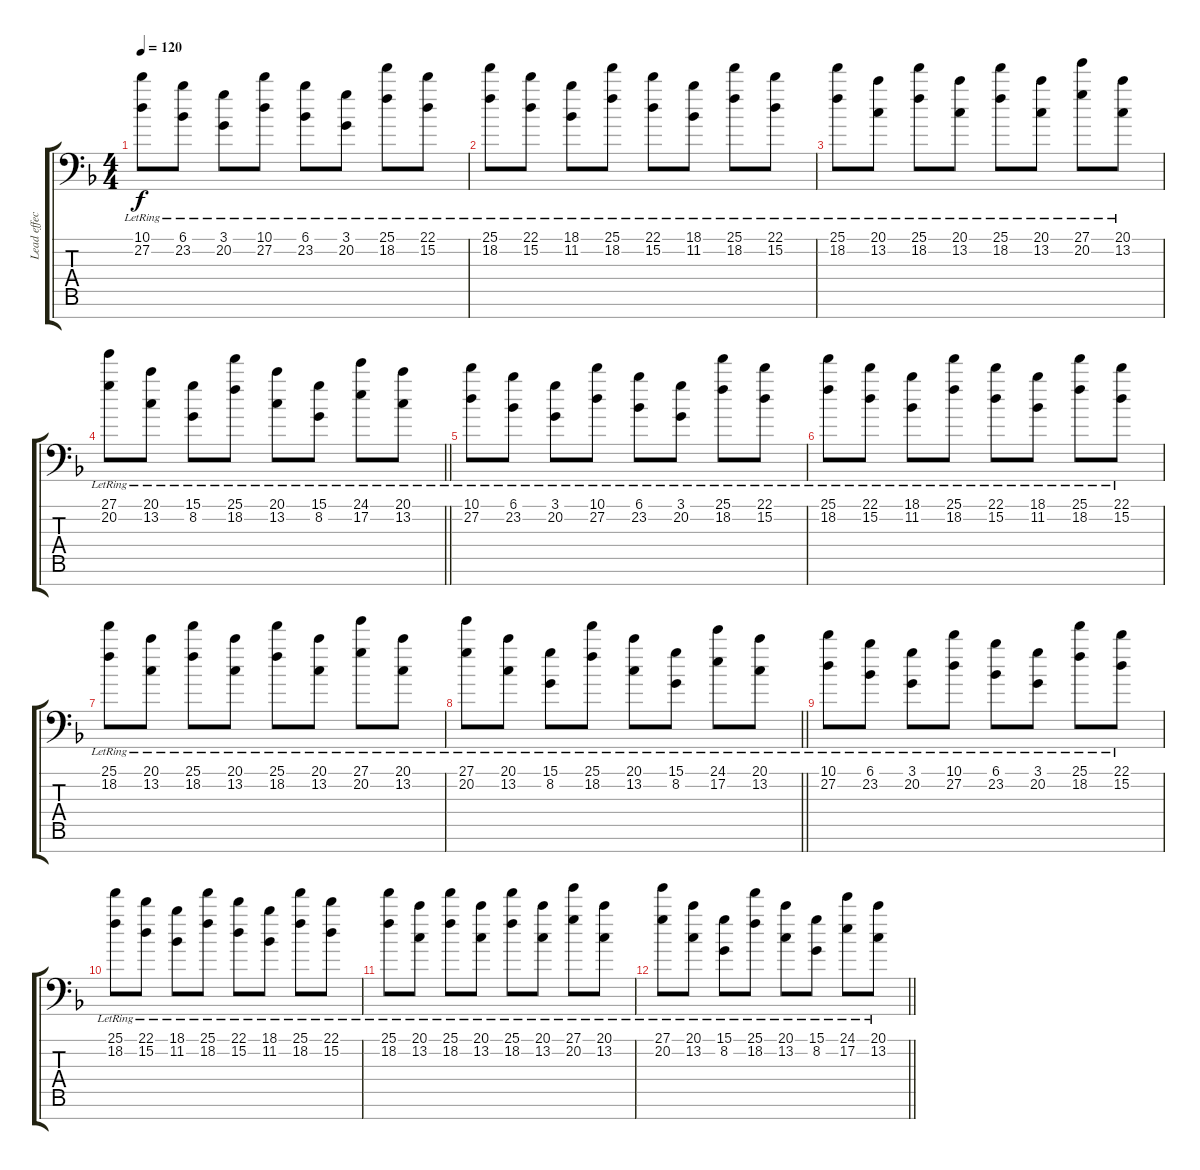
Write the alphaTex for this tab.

\track ("Lead effect" "Lead effec") {instrument stringensemble1}
\staff {score tabs}
\tuning (E4 B3 G3 D3 A2 E2 C-1) {hide}
\ts (4 4)
\tempo 120
\clef f4
\ks f
(10.1{lr} 27.2{lr}).8{dy f} (6.1{lr} 23.2{lr}).8 (3.1{lr} 20.2{lr}).8 (10.1{lr} 27.2{lr}).8 (6.1{lr} 23.2{lr}).8 (3.1{lr} 20.2{lr}).8 (25.1{lr} 18.2{lr}).8 (22.1{lr} 15.2{lr}).8 |
(25.1{lr} 18.2{lr}).8 (22.1{lr} 15.2{lr}).8 (18.1{lr} 11.2{lr}).8 (25.1{lr} 18.2{lr}).8 (22.1{lr} 15.2{lr}).8 (18.1{lr} 11.2{lr}).8 (25.1{lr} 18.2{lr}).8 (22.1{lr} 15.2{lr}).8 |
(25.1{lr} 18.2{lr}).8 (20.1{lr} 13.2{lr}).8 (25.1{lr} 18.2{lr}).8 (20.1{lr} 13.2{lr}).8 (25.1{lr} 18.2{lr}).8 (20.1{lr} 13.2{lr}).8 (27.1{lr} 20.2{lr}).8 (20.1{lr} 13.2{lr}).8 |
\barLineRight lightlight
(27.1{lr} 20.2{lr}).8 (20.1{lr} 13.2{lr}).8 (15.1{lr} 8.2{lr}).8 (25.1{lr} 18.2{lr}).8 (20.1{lr} 13.2{lr}).8 (15.1{lr} 8.2{lr}).8 (24.1{lr} 17.2{lr}).8 (20.1{lr} 13.2{lr}).8 |
(10.1{lr} 27.2{lr}).8{volume 9} (6.1{lr} 23.2{lr}).8 (3.1{lr} 20.2{lr}).8 (10.1{lr} 27.2{lr}).8 (6.1{lr} 23.2{lr}).8 (3.1{lr} 20.2{lr}).8 (25.1{lr} 18.2{lr}).8 (22.1{lr} 15.2{lr}).8 |
(25.1{lr} 18.2{lr}).8 (22.1{lr} 15.2{lr}).8 (18.1{lr} 11.2{lr}).8 (25.1{lr} 18.2{lr}).8 (22.1{lr} 15.2{lr}).8 (18.1{lr} 11.2{lr}).8 (25.1{lr} 18.2{lr}).8 (22.1{lr} 15.2{lr}).8 |
(25.1{lr} 18.2{lr}).8 (20.1{lr} 13.2{lr}).8 (25.1{lr} 18.2{lr}).8 (20.1{lr} 13.2{lr}).8 (25.1{lr} 18.2{lr}).8 (20.1{lr} 13.2{lr}).8 (27.1{lr} 20.2{lr}).8 (20.1{lr} 13.2{lr}).8 |
\barLineRight lightlight
(27.1{lr} 20.2{lr}).8 (20.1{lr} 13.2{lr}).8 (15.1{lr} 8.2{lr}).8 (25.1{lr} 18.2{lr}).8 (20.1{lr} 13.2{lr}).8 (15.1{lr} 8.2{lr}).8 (24.1{lr} 17.2{lr}).8 (20.1{lr} 13.2{lr}).8 |
(10.1{lr} 27.2{lr}).8{volume 0} (6.1{lr} 23.2{lr}).8 (3.1{lr} 20.2{lr}).8 (10.1{lr} 27.2{lr}).8 (6.1{lr} 23.2{lr}).8 (3.1{lr} 20.2{lr}).8 (25.1{lr} 18.2{lr}).8 (22.1{lr} 15.2{lr}).8 |
(25.1{lr} 18.2{lr}).8 (22.1{lr} 15.2{lr}).8 (18.1{lr} 11.2{lr}).8 (25.1{lr} 18.2{lr}).8 (22.1{lr} 15.2{lr}).8 (18.1{lr} 11.2{lr}).8 (25.1{lr} 18.2{lr}).8 (22.1{lr} 15.2{lr}).8 |
(25.1{lr} 18.2{lr}).8 (20.1{lr} 13.2{lr}).8 (25.1{lr} 18.2{lr}).8 (20.1{lr} 13.2{lr}).8 (25.1{lr} 18.2{lr}).8 (20.1{lr} 13.2{lr}).8 (27.1{lr} 20.2{lr}).8 (20.1{lr} 13.2{lr}).8 |
\barLineRight lightlight
(27.1{lr} 20.2{lr}).8 (20.1{lr} 13.2{lr}).8 (15.1{lr} 8.2{lr}).8 (25.1{lr} 18.2{lr}).8 (20.1{lr} 13.2{lr}).8 (15.1{lr} 8.2{lr}).8 (24.1{lr} 17.2{lr}).8 (20.1{lr} 13.2{lr}).8
